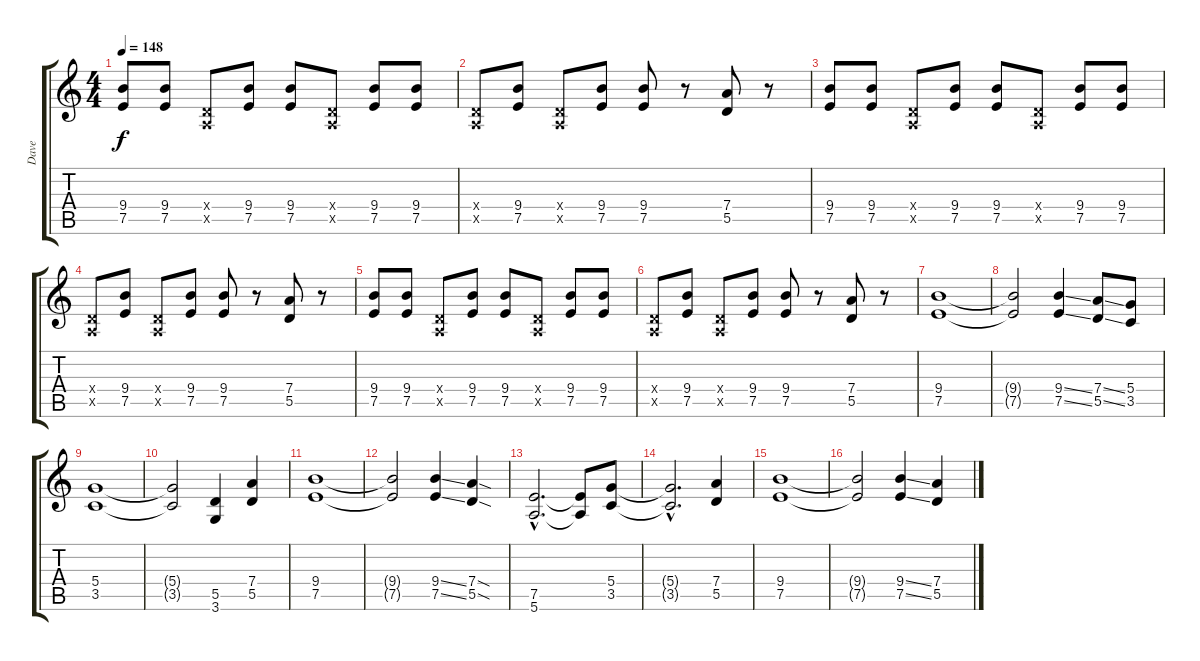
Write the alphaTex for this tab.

\track ("Dave" "Dave") {instrument overdrivenguitar}
\staff {score tabs}
\tuning (E4 B3 G3 D3 A2 E2) {hide}
\ts (4 4)
\tempo 148
\clef g2
\ks c
(9.4 7.5).8{dy f} (9.4 7.5).8 (0.4{x} 0.5{x}).8 (9.4 7.5).8 (9.4 7.5).8 (0.4{x} 0.5{x}).8 (9.4 7.5).8 (9.4 7.5).8 |
(0.4{x} 0.5{x}).8 (9.4 7.5).8 (0.4{x} 0.5{x}).8 (9.4 7.5).8 (9.4 7.5).8 r.8 (7.4 5.5).8 r.8 |
(9.4 7.5).8 (9.4 7.5).8 (0.4{x} 0.5{x}).8 (9.4 7.5).8 (9.4 7.5).8 (0.4{x} 0.5{x}).8 (9.4 7.5).8 (9.4 7.5).8 |
(0.4{x} 0.5{x}).8 (9.4 7.5).8 (0.4{x} 0.5{x}).8 (9.4 7.5).8 (9.4 7.5).8 r.8 (7.4 5.5).8 r.8 |
(9.4 7.5).8 (9.4 7.5).8 (0.4{x} 0.5{x}).8 (9.4 7.5).8 (9.4 7.5).8 (0.4{x} 0.5{x}).8 (9.4 7.5).8 (9.4 7.5).8 |
(0.4{x} 0.5{x}).8 (9.4 7.5).8 (0.4{x} 0.5{x}).8 (9.4 7.5).8 (9.4 7.5).8 r.8 (7.4 5.5).8 r.8 |
(9.4 7.5).1 |
(9.4{t} 7.5{t}).2 (9.4{ss} 7.5{ss}).4 (7.4{ss} 5.5{ss}).8 (5.4 3.5).8 |
(5.4 3.5).1 |
(5.4{t} 3.5{t}).2 (5.5 3.6).4 (7.4 5.5).4 |
(9.4 7.5).1 |
(9.4{t} 7.5{t}).2 (9.4{ss} 7.5{ss}).4 (7.4{sod} 5.5{sod}).4 |
(7.5{hac} 5.6{hac}).2{d} (7.5{t} 5.6{t}).8 (5.4 3.5).8 |
(5.4{hac t} 3.5{hac t}).2{d} (7.4 5.5).4 |
(9.4 7.5).1 |
(9.4{t} 7.5{t}).2 (9.4{ss} 7.5{ss}).4 (7.4{ss} 5.5{ss}).4
